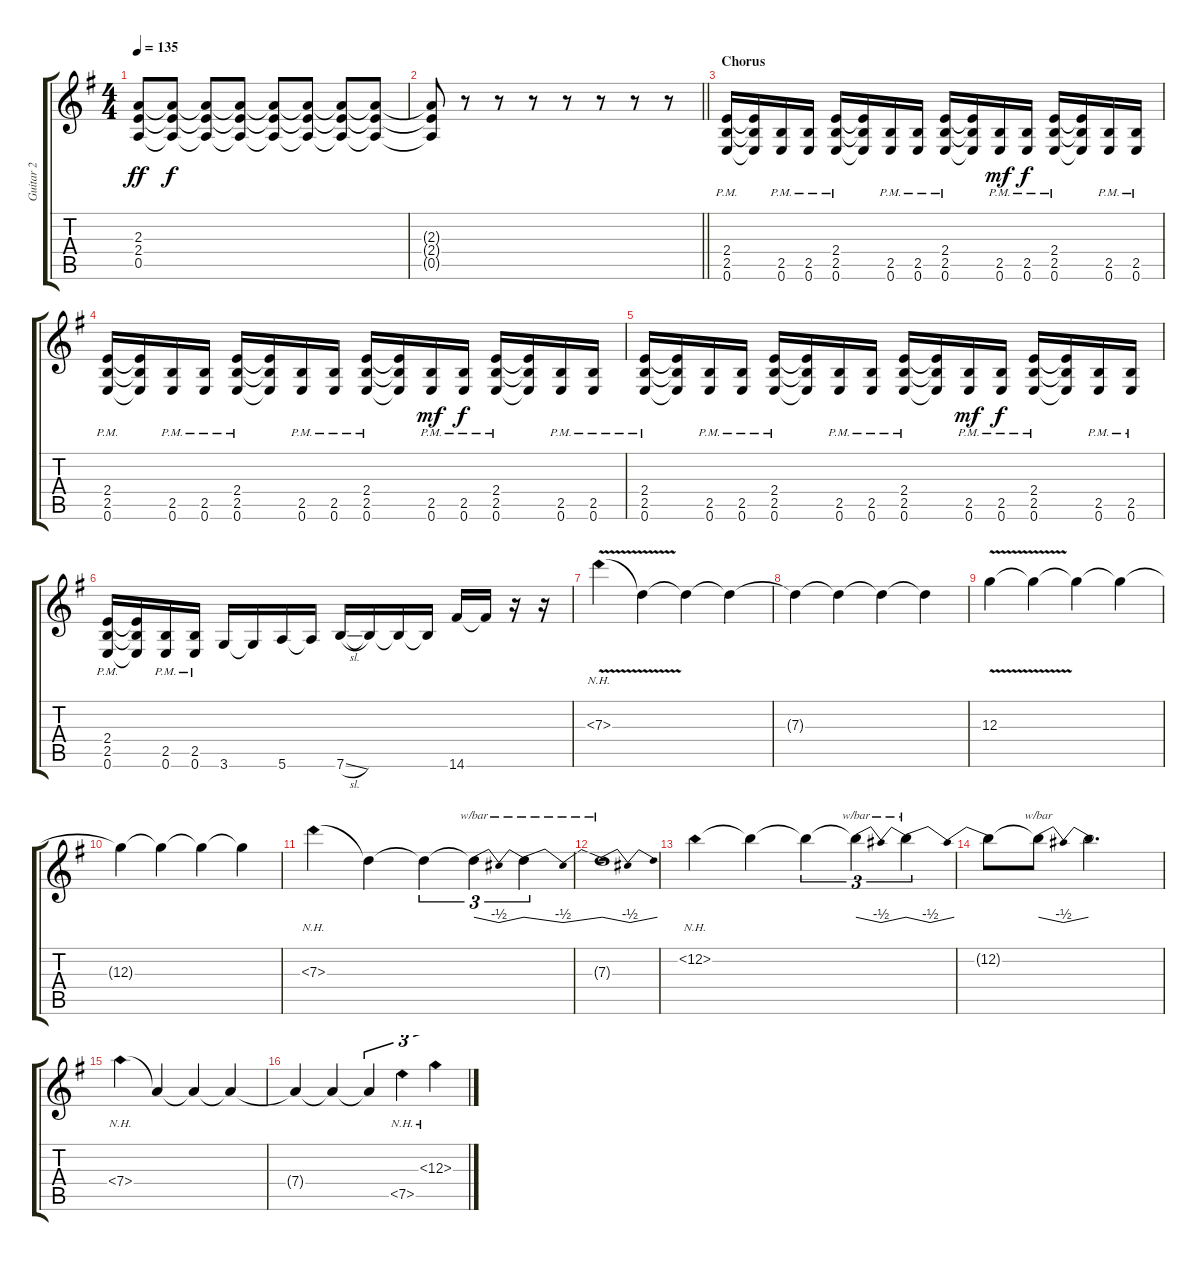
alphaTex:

\track ("Guitar 2" "Guitar 2") {instrument overdrivenguitar}
\staff {score tabs}
\tuning (E4 B3 G3 D3 A2 E2) {hide}
\ts (4 4)
\tempo 135
\clef g2
\ks g
(2.3 2.4 0.5).8{dy ff} (2.3{t} 2.4{t} 0.5{t}).8{dy f} (2.3{t} 2.4{t} 0.5{t}).8 (2.3{t} 2.4{t} 0.5{t}).8 (2.3{t} 2.4{t} 0.5{t}).8 (2.3{t} 2.4{t} 0.5{t}).8 (2.3{t} 2.4{t} 0.5{t}).8 (2.3{t} 2.4{t} 0.5{t}).8 |
\barLineRight lightlight
(2.3{t} 2.4{t} 0.5{t}).8 r.8 r.8 r.8 r.8 r.8 r.8 r.8 |
\section ("" "Chorus")
(2.4{pm} 2.5{pm} 0.6{pm}).16 (2.4{t} 2.5{t} 0.6{t}).16 (2.5{pm} 0.6{pm}).16 (2.5{pm} 0.6{pm}).16 (2.4{pm} 2.5{pm} 0.6{pm}).16 (2.4{t} 2.5{t} 0.6{t}).16 (2.5{pm} 0.6{pm}).16 (2.5{pm} 0.6{pm}).16 (2.4{pm} 2.5{pm} 0.6{pm}).16 (2.4{t} 2.5{t} 0.6{t}).16 (2.5{pm} 0.6{pm}).16{dy mf} (2.5{pm} 0.6{pm}).16{dy f} (2.4{pm} 2.5{pm} 0.6{pm}).16 (2.4{t} 2.5{t} 0.6{t}).16 (2.5{pm} 0.6{pm}).16 (2.5{pm} 0.6{pm}).16 |
(2.4{pm} 2.5{pm} 0.6{pm}).16 (2.4{t} 2.5{t} 0.6{t}).16 (2.5{pm} 0.6{pm}).16 (2.5{pm} 0.6{pm}).16 (2.4{pm} 2.5{pm} 0.6{pm}).16 (2.4{t} 2.5{t} 0.6{t}).16 (2.5{pm} 0.6{pm}).16 (2.5{pm} 0.6{pm}).16 (2.4{pm} 2.5{pm} 0.6{pm}).16 (2.4{t} 2.5{t} 0.6{t}).16 (2.5{pm} 0.6{pm}).16{dy mf} (2.5{pm} 0.6{pm}).16{dy f} (2.4{pm} 2.5{pm} 0.6{pm}).16 (2.4{t} 2.5{t} 0.6{t}).16 (2.5{pm} 0.6{pm}).16 (2.5{pm} 0.6{pm}).16 |
(2.4{pm} 2.5{pm} 0.6{pm}).16 (2.4{t} 2.5{t} 0.6{t}).16 (2.5{pm} 0.6{pm}).16 (2.5{pm} 0.6{pm}).16 (2.4{pm} 2.5{pm} 0.6{pm}).16 (2.4{t} 2.5{t} 0.6{t}).16 (2.5{pm} 0.6{pm}).16 (2.5{pm} 0.6{pm}).16 (2.4{pm} 2.5{pm} 0.6{pm}).16 (2.4{t} 2.5{t} 0.6{t}).16 (2.5{pm} 0.6{pm}).16{dy mf} (2.5{pm} 0.6{pm}).16{dy f} (2.4{pm} 2.5{pm} 0.6{pm}).16 (2.4{t} 2.5{t} 0.6{t}).16 (2.5{pm} 0.6{pm}).16 (2.5{pm} 0.6{pm}).16 |
(2.4{pm} 2.5{pm} 0.6{pm}).16 (2.4{t} 2.5{t} 0.6{t}).16 (2.5{pm} 0.6{pm}).16 (2.5{pm} 0.6{pm}).16 3.6.16{instrument distortionguitar} 3.6{t}.16 5.6.16 5.6{t}.16 7.6{sl}.16 7.6{t}.16 7.6{t}.16 7.6{t}.16 14.6.16 14.6{t}.16 r.16 r.16 |
7.3{nh v}.4 7.3{t}.4 7.3{t}.4 7.3{t}.4 |
7.3{t}.4 7.3{t}.4 7.3{t}.4 7.3{t}.4 |
12.3{v}.4 12.3{t}.4 12.3{t}.4 12.3{t}.4 |
12.3{t}.4 12.3{t}.4 12.3{t}.4 12.3{t}.4 |
7.3{nh}.4 7.3{t}.4 7.3{t}.4{tu (3 2)} 7.3{t}.4{tu (3 2) tbe (dip default 0 0 30 -2 60 0)} 7.3{t}.4{tu (3 2) tbe (dip default 0 0 30 -2 60 0)} |
7.3{t}.1{tbe (dip default 0 0 30 -2 60 0)} |
12.2{nh}.4 12.2{t}.4 12.2{t}.4{tu (3 2)} 12.2{t}.4{tu (3 2) tbe (dip default 0 0 30 -2 60 0)} 12.2{t}.4{tu (3 2) tbe (dip default 0 0 30 -2 60 0)} |
12.2{t}.8 12.2{t}.8{tbe (dip default 0 0 30 -2 60 0)} 12.2{t}.2{d} |
7.4{nh}.4 7.4{t}.4 7.4{t}.4 7.4{t}.4 |
7.4{t}.4 7.4{t}.4 7.4{t}.4{tu (3 2)} 7.5{nh}.4{tu (3 2)} 12.3{nh}.4{tu (3 2)}
